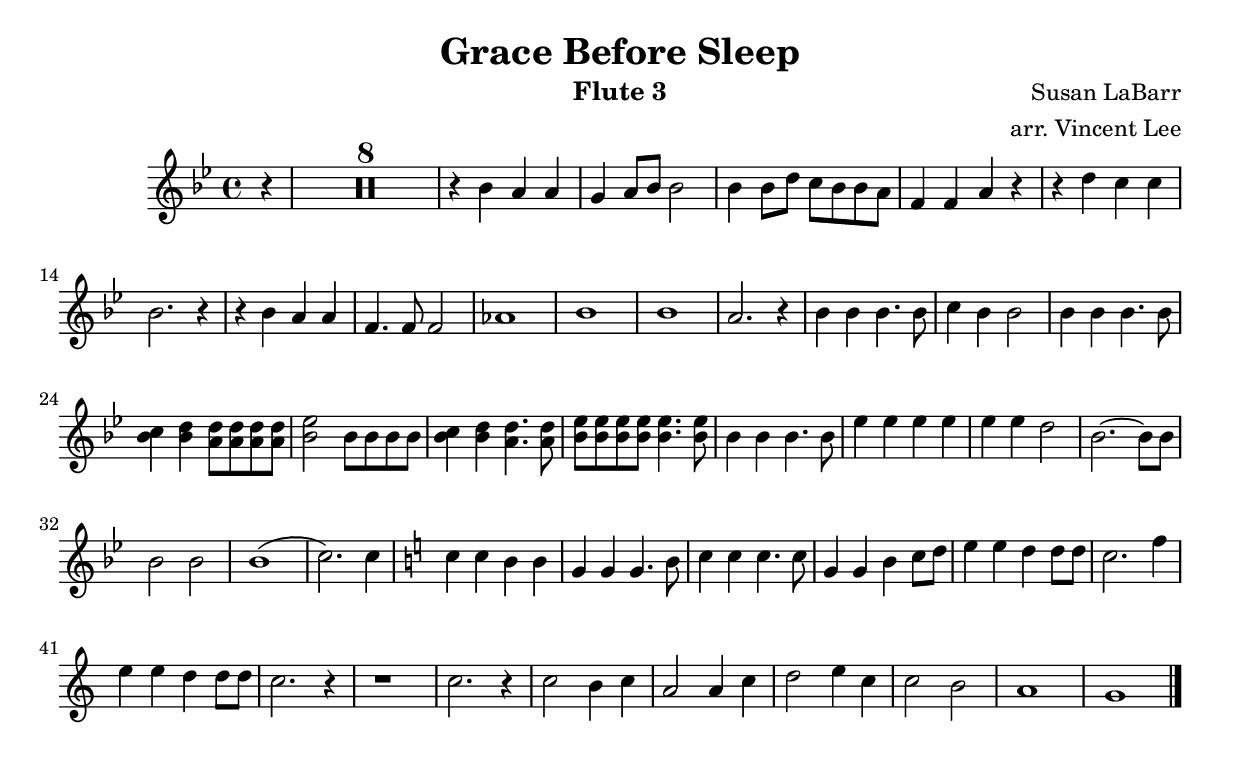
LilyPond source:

\version "2.24.3"
\header {
  title = "Grace Before Sleep"
  composer = "Susan LaBarr"
  instrument = "Flute 3"
  arranger = "arr. Vincent Lee"
}

\relative {
  \key bes \major

								% A section
  \partial 4 r4
  \compressMMRests {
	R1*8
  }

  r4 bes' a a | g a8 bes8 bes2 |
  bes4 bes8 d c bes bes a | f4 f a r | r d c c | bes2. r4 |
  r4 bes a a | f4. f8 f2

								% B section
  aes1 | bes | bes | a2. r4

  bes bes bes4. bes8 | c4 bes bes2 |
  bes4 bes bes4. bes8
  <<
	{c4 d d8 d d d ees2}
	{bes4 bes a8 a a a bes2}
  >>
  bes8 bes bes bes
  <<
	{c4 d d4. d8 ees ees ees ees ees4. ees8}
	{bes4 bes a4. a8 bes bes bes bes bes4. bes8}
  >>
  bes4 bes bes4. bes8
								% C section (broadly)
  ees4 ees ees ees | ees ees d2 | bes2.~ bes8 bes |
  bes2 bes | (bes1 | c2.) c4 |

  								% D section recapitulation
  \key c \major
  c4 c b b | g g g4. b8 | c4 c c4. c8 |
  g4 g b c8 d | e4 e d d8 d | c2. f4 |
  e4 e d d8 d | c2. r4 | r1
  c2. r4 | c2 b4 c | a2 a4 c |
  d2 e4 c | c2 b | a1 | g
  \bar "|."

  
}